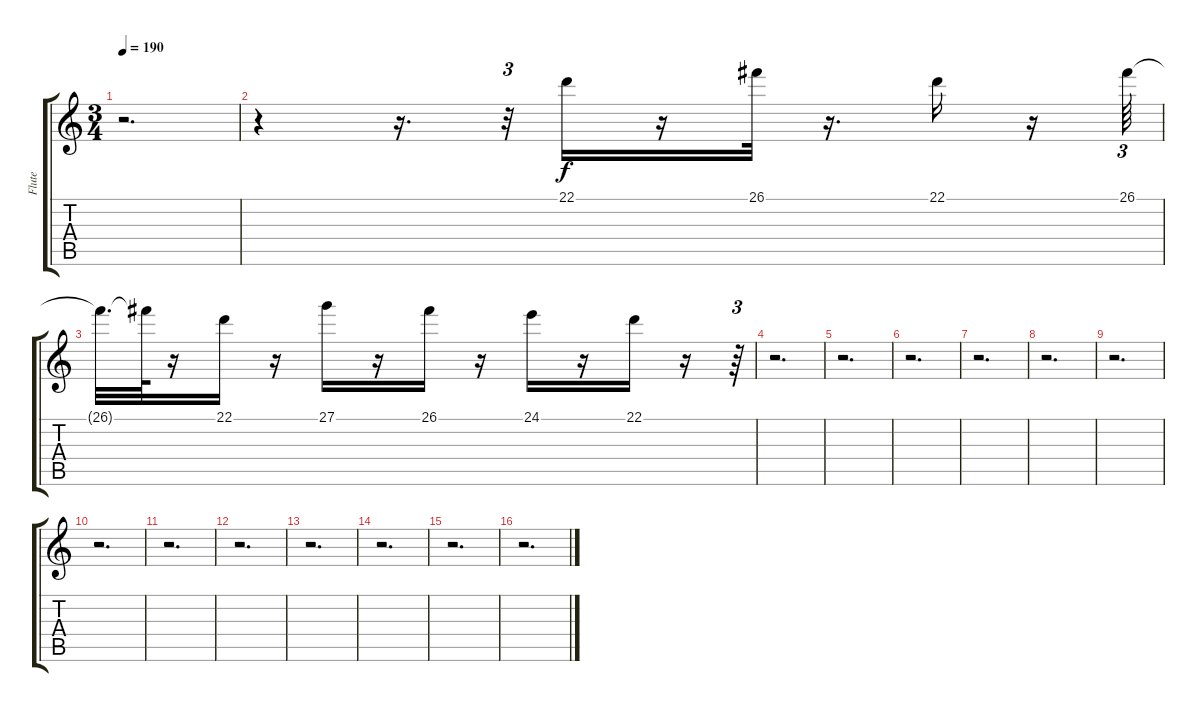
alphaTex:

\track (" Flute" " Flute") {instrument flute}
\staff {score tabs}
\tuning (E4 B3 G3 D3 A2 E2) {hide}
\ts (3 4)
\tempo 190
\clef g2
\ks c
r.2{d dy mf} |
r.4 r.16{d} r.32{tu (3 2)} 22.1.16{dy f} r.16 26.1.32 r.16{d} 22.1.16 r.16 26.1.64{tu (3 2)} |
26.1{t}.32{d} 26.1{t}.64 r.16 22.1.16 r.16 27.1.16 r.16 26.1.16 r.16 24.1.16 r.16 22.1.16 r.16 r.64{tu (3 2)} |
r.2{d} |
r.2{d} |
r.2{d} |
r.2{d} |
r.2{d} |
r.2{d} |
r.2{d} |
r.2{d} |
r.2{d} |
r.2{d} |
r.2{d} |
r.2{d} |
r.2{d}
